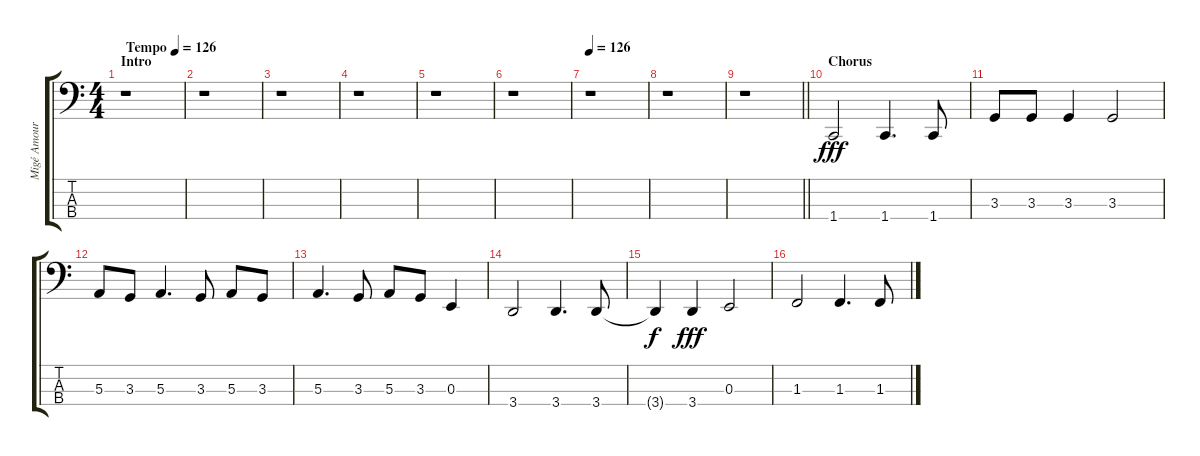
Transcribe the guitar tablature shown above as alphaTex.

\track ("Migé Amour (Bass)" "Migé Amour") {instrument electricbassfinger}
\staff {score tabs}
\tuning (D2 A1 E1 B0) {hide}
\ts (4 4)
\section ("" "Intro")
\tempo (126 "Tempo")
\tempo 100
\tempo (126 "Tempo")
\clef f4
\ks c
r.1{dy fff instrument electricbassfinger} |
r.1 |
r.1 |
r.1 |
r.1 |
r.1 |
\tempo 126
r.1 |
r.1 |
\barLineRight lightlight
r.1 |
\section ("" "Chorus")
1.4.2 1.4.4{d} 1.4.8 |
3.3.8 3.3.8 3.3.4 3.3.2 |
5.3.8 3.3.8 5.3.4{d} 3.3.8 5.3.8 3.3.8 |
5.3.4{d} 3.3.8 5.3.8 3.3.8 0.3.4 |
3.4.2 3.4.4{d} 3.4.8 |
3.4{t}.4{dy f} 3.4.4{dy fff} 0.3.2 |
1.3.2 1.3.4{d} 1.3.8
